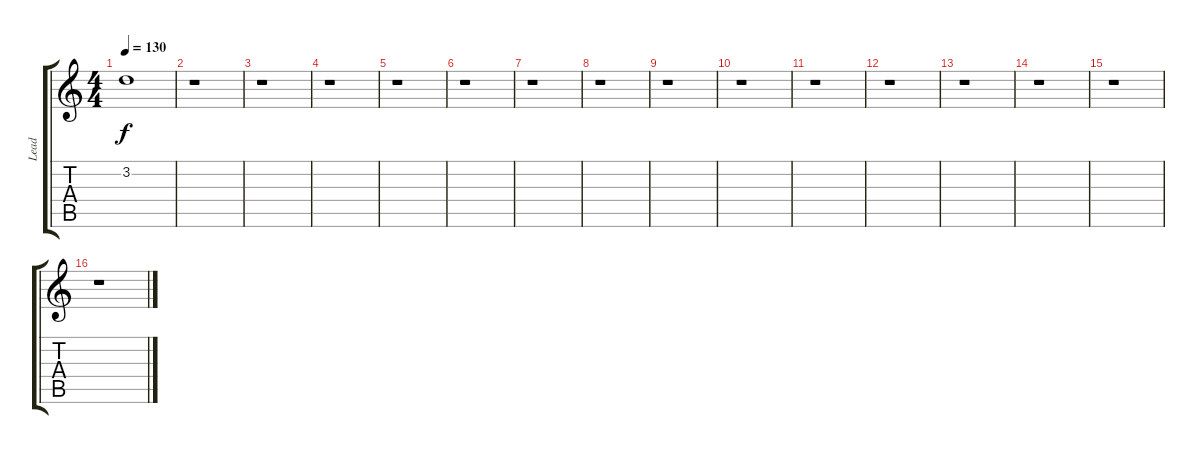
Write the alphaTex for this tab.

\track ("Lead" "Lead") {instrument electricguitarclean}
\staff {score tabs}
\tuning (E4 B3 G3 D3 A2 E2) {hide}
\ts (4 4)
\tempo 130
\clef g2
\ks c
3.2{t}.1{dy f} |
r.1{instrument overdrivenguitar} |
r.1 |
r.1 |
r.1 |
r.1 |
r.1 |
r.1 |
r.1 |
r.1 |
r.1 |
r.1 |
r.1 |
r.1 |
r.1 |
r.1
